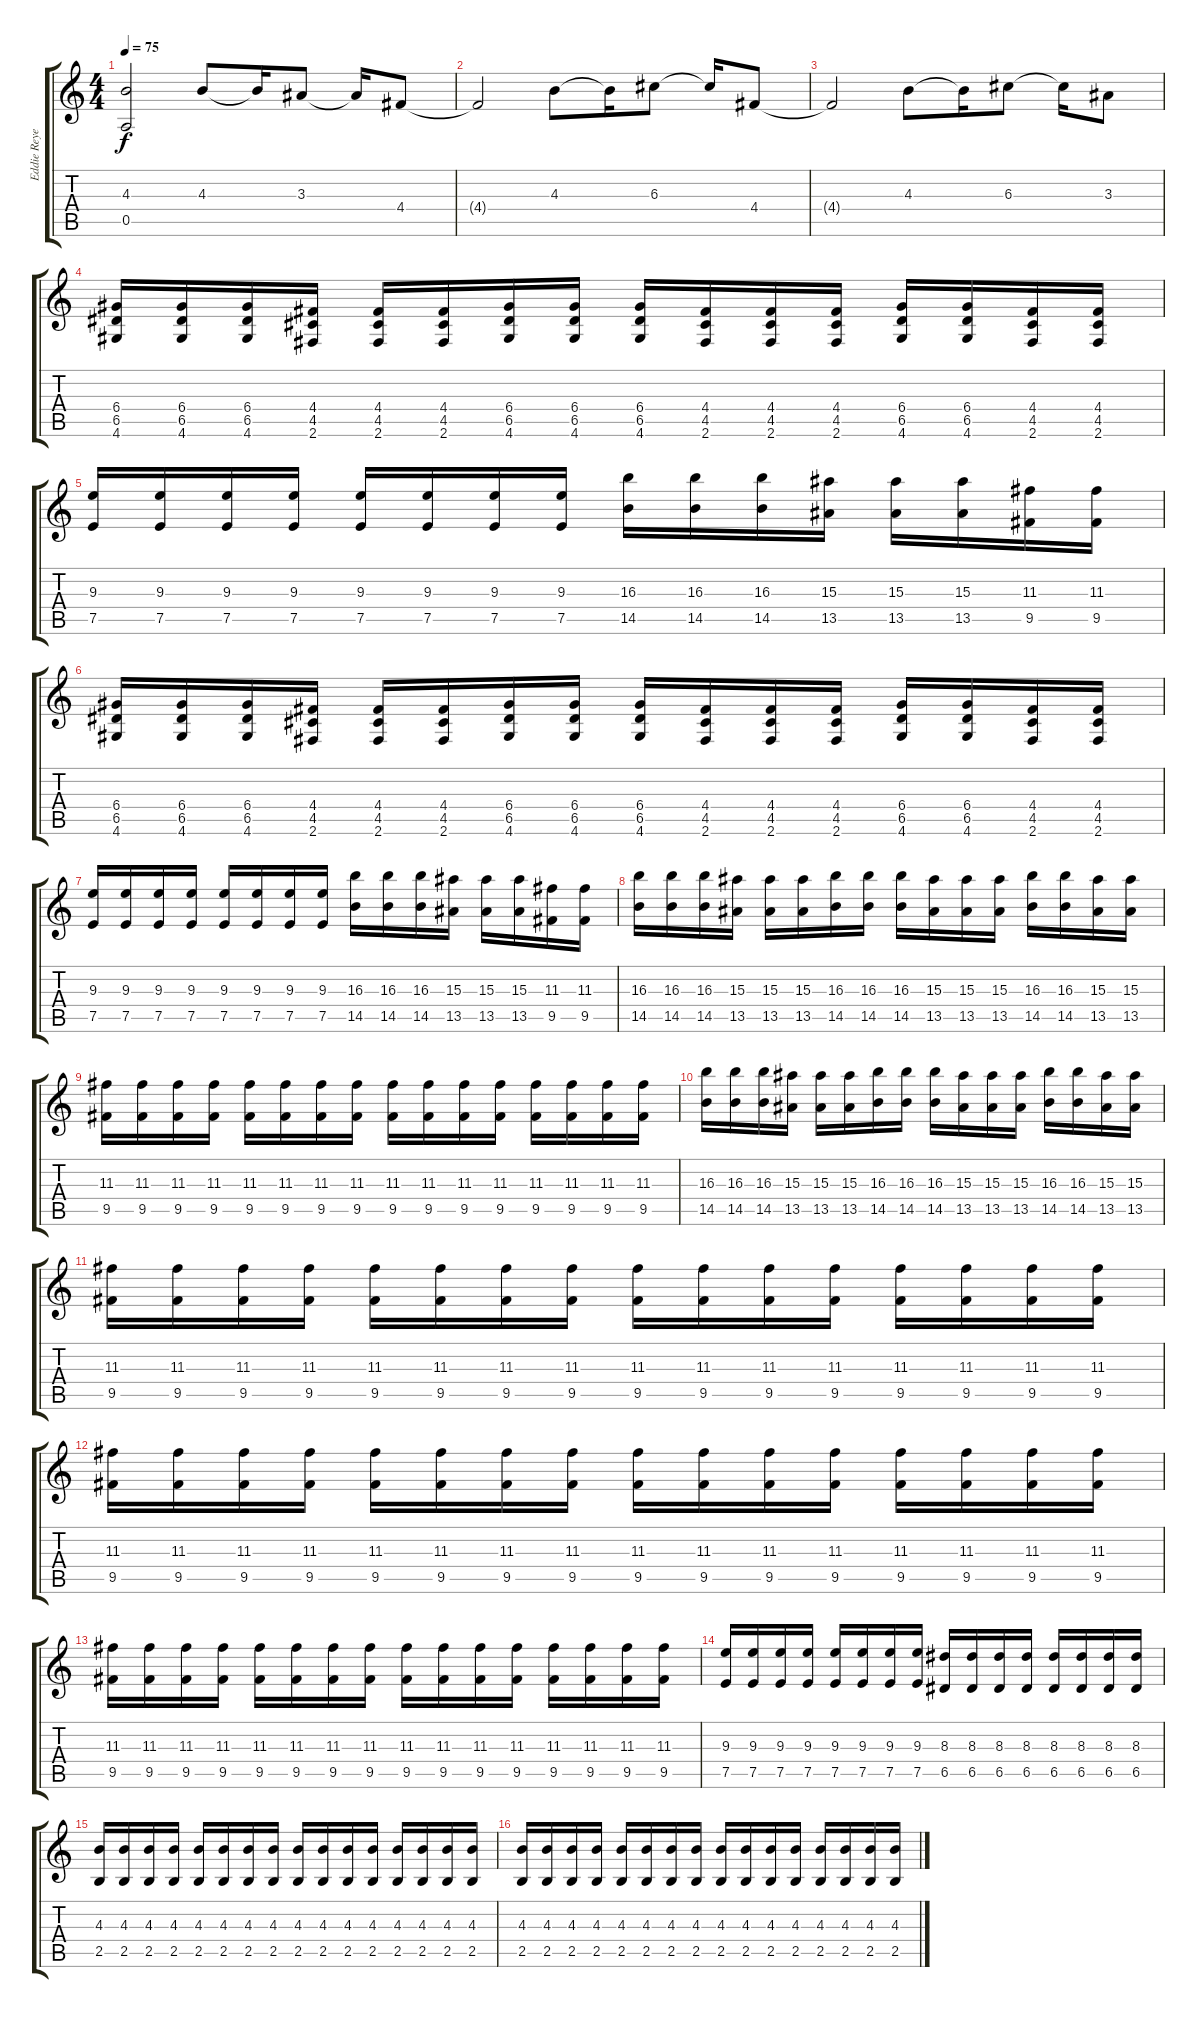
\track ("Eddie Reyes (Lead Guitar)" "Eddie Reye") {instrument distortionguitar}
\staff {score tabs}
\tuning (E4 B3 G3 D3 A2 E2) {hide}
\ts (4 4)
\tempo 75
\clef g2
\ks c
(4.3{t} 0.5).2{dy f} 4.3.8 4.3{t}.16 3.3.8 3.3{t}.16 4.4.8 |
4.4{t}.2 4.3.8 4.3{t}.16 6.3.8 6.3{t}.16 4.4.8 |
4.4{t}.2 4.3.8 4.3{t}.16 6.3.8 6.3{t}.16 3.3.8 |
(6.4 6.5 4.6).16 (6.4 6.5 4.6).16 (6.4 6.5 4.6).16 (4.4 4.5 2.6).16 (4.4 4.5 2.6).16 (4.4 4.5 2.6).16 (6.4 6.5 4.6).16 (6.4 6.5 4.6).16 (6.4 6.5 4.6).16 (4.4 4.5 2.6).16 (4.4 4.5 2.6).16 (4.4 4.5 2.6).16 (6.4 6.5 4.6).16 (6.4 6.5 4.6).16 (4.4 4.5 2.6).16 (4.4 4.5 2.6).16 |
(9.3 7.5).16 (9.3 7.5).16 (9.3 7.5).16 (9.3 7.5).16 (9.3 7.5).16 (9.3 7.5).16 (9.3 7.5).16 (9.3 7.5).16 (16.3 14.5).16 (16.3 14.5).16 (16.3 14.5).16 (15.3 13.5).16 (15.3 13.5).16 (15.3 13.5).16 (11.3 9.5).16 (11.3 9.5).16 |
(6.4 6.5 4.6).16 (6.4 6.5 4.6).16 (6.4 6.5 4.6).16 (4.4 4.5 2.6).16 (4.4 4.5 2.6).16 (4.4 4.5 2.6).16 (6.4 6.5 4.6).16 (6.4 6.5 4.6).16 (6.4 6.5 4.6).16 (4.4 4.5 2.6).16 (4.4 4.5 2.6).16 (4.4 4.5 2.6).16 (6.4 6.5 4.6).16 (6.4 6.5 4.6).16 (4.4 4.5 2.6).16 (4.4 4.5 2.6).16 |
(9.3 7.5).16 (9.3 7.5).16 (9.3 7.5).16 (9.3 7.5).16 (9.3 7.5).16 (9.3 7.5).16 (9.3 7.5).16 (9.3 7.5).16 (16.3 14.5).16 (16.3 14.5).16 (16.3 14.5).16 (15.3 13.5).16 (15.3 13.5).16 (15.3 13.5).16 (11.3 9.5).16 (11.3 9.5).16 |
(16.3 14.5).16 (16.3 14.5).16 (16.3 14.5).16 (15.3 13.5).16 (15.3 13.5).16 (15.3 13.5).16 (16.3 14.5).16 (16.3 14.5).16 (16.3 14.5).16 (15.3 13.5).16 (15.3 13.5).16 (15.3 13.5).16 (16.3 14.5).16 (16.3 14.5).16 (15.3 13.5).16 (15.3 13.5).16 |
(11.3 9.5).16 (11.3 9.5).16 (11.3 9.5).16 (11.3 9.5).16 (11.3 9.5).16 (11.3 9.5).16 (11.3 9.5).16 (11.3 9.5).16 (11.3 9.5).16 (11.3 9.5).16 (11.3 9.5).16 (11.3 9.5).16 (11.3 9.5).16 (11.3 9.5).16 (11.3 9.5).16 (11.3 9.5).16 |
(16.3 14.5).16 (16.3 14.5).16 (16.3 14.5).16 (15.3 13.5).16 (15.3 13.5).16 (15.3 13.5).16 (16.3 14.5).16 (16.3 14.5).16 (16.3 14.5).16 (15.3 13.5).16 (15.3 13.5).16 (15.3 13.5).16 (16.3 14.5).16 (16.3 14.5).16 (15.3 13.5).16 (15.3 13.5).16 |
(11.3 9.5).16 (11.3 9.5).16 (11.3 9.5).16 (11.3 9.5).16 (11.3 9.5).16 (11.3 9.5).16 (11.3 9.5).16 (11.3 9.5).16 (11.3 9.5).16 (11.3 9.5).16 (11.3 9.5).16 (11.3 9.5).16 (11.3 9.5).16 (11.3 9.5).16 (11.3 9.5).16 (11.3 9.5).16 |
(11.3 9.5).16 (11.3 9.5).16 (11.3 9.5).16 (11.3 9.5).16 (11.3 9.5).16 (11.3 9.5).16 (11.3 9.5).16 (11.3 9.5).16 (11.3 9.5).16 (11.3 9.5).16 (11.3 9.5).16 (11.3 9.5).16 (11.3 9.5).16 (11.3 9.5).16 (11.3 9.5).16 (11.3 9.5).16 |
(11.3 9.5).16 (11.3 9.5).16 (11.3 9.5).16 (11.3 9.5).16 (11.3 9.5).16 (11.3 9.5).16 (11.3 9.5).16 (11.3 9.5).16 (11.3 9.5).16 (11.3 9.5).16 (11.3 9.5).16 (11.3 9.5).16 (11.3 9.5).16 (11.3 9.5).16 (11.3 9.5).16 (11.3 9.5).16 |
(9.3 7.5).16 (9.3 7.5).16 (9.3 7.5).16 (9.3 7.5).16 (9.3 7.5).16 (9.3 7.5).16 (9.3 7.5).16 (9.3 7.5).16 (8.3 6.5).16 (8.3 6.5).16 (8.3 6.5).16 (8.3 6.5).16 (8.3 6.5).16 (8.3 6.5).16 (8.3 6.5).16 (8.3 6.5).16 |
(4.3 2.5).16 (4.3 2.5).16 (4.3 2.5).16 (4.3 2.5).16 (4.3 2.5).16 (4.3 2.5).16 (4.3 2.5).16 (4.3 2.5).16 (4.3 2.5).16 (4.3 2.5).16 (4.3 2.5).16 (4.3 2.5).16 (4.3 2.5).16 (4.3 2.5).16 (4.3 2.5).16 (4.3 2.5).16 |
(4.3 2.5).16 (4.3 2.5).16 (4.3 2.5).16 (4.3 2.5).16 (4.3 2.5).16 (4.3 2.5).16 (4.3 2.5).16 (4.3 2.5).16 (4.3 2.5).16 (4.3 2.5).16 (4.3 2.5).16 (4.3 2.5).16 (4.3 2.5).16 (4.3 2.5).16 (4.3 2.5).16 (4.3 2.5).16
